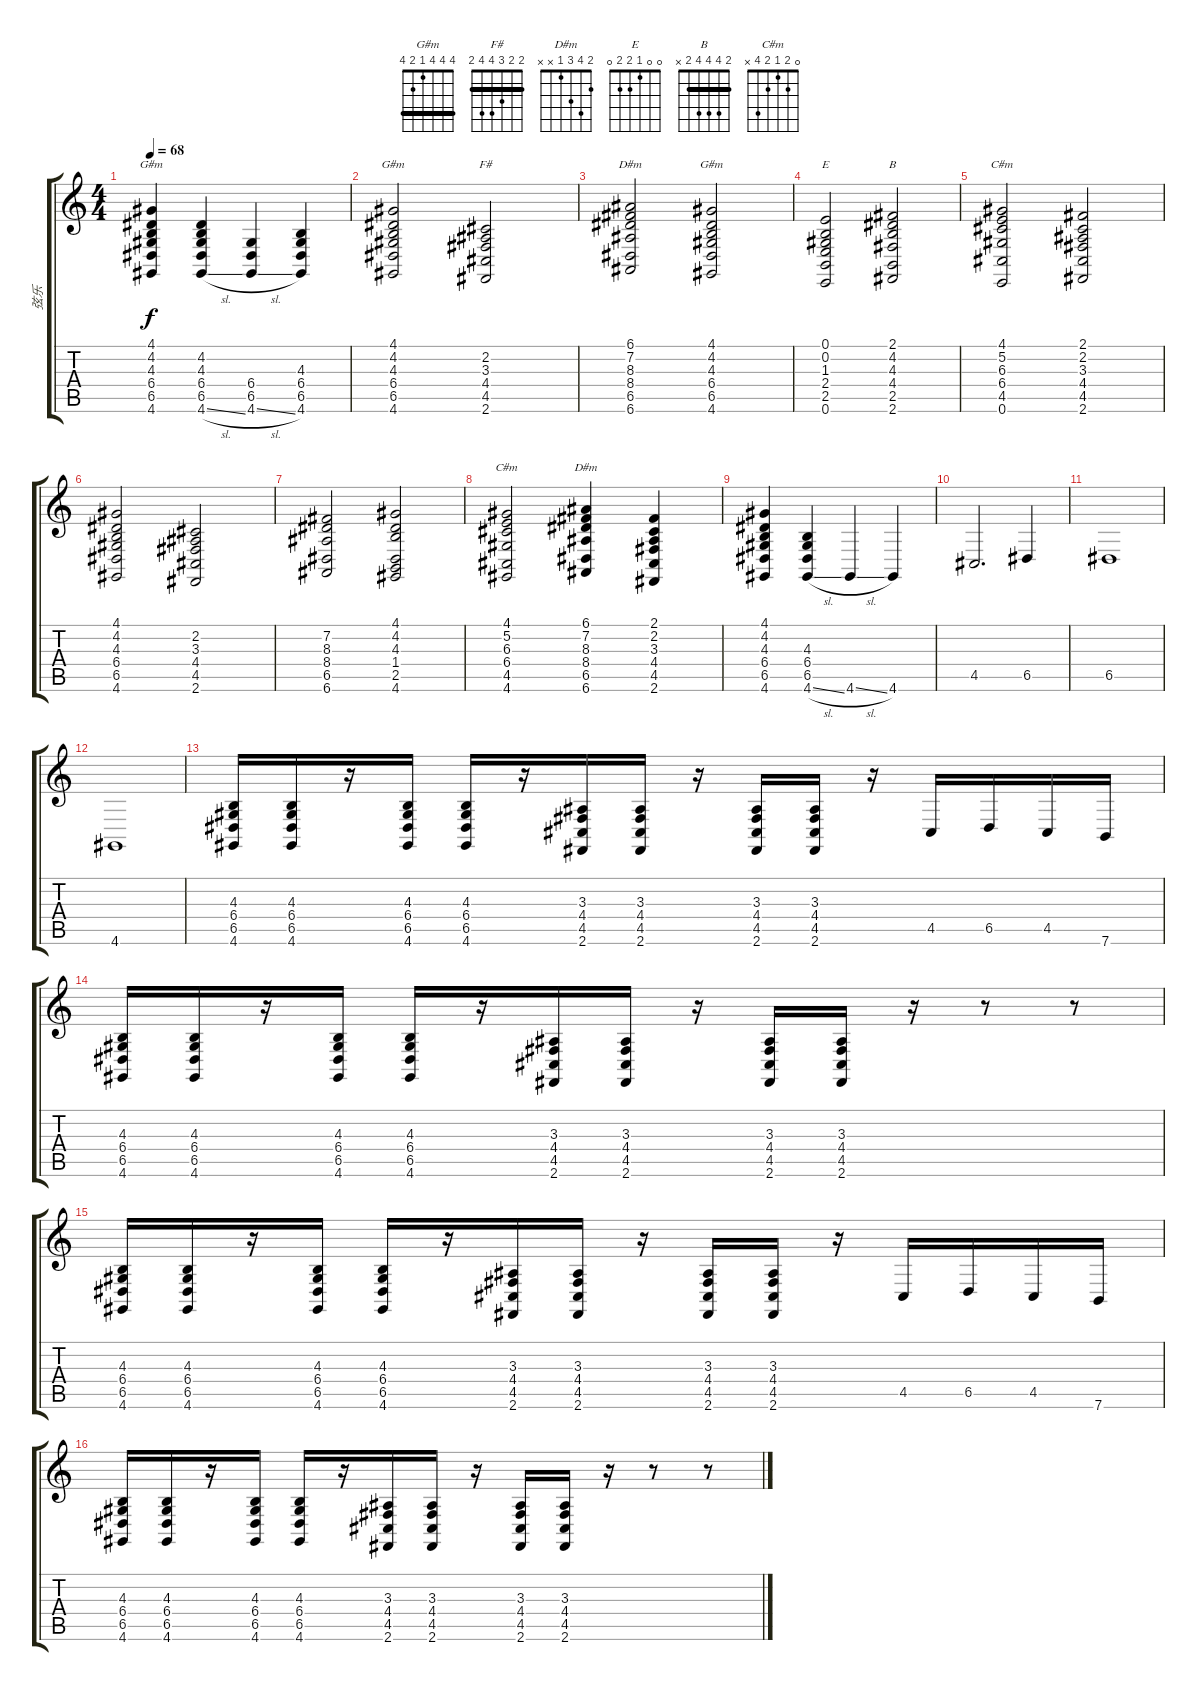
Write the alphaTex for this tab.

\track ("弦乐" "弦乐") {instrument synthstrings1}
\staff {score tabs}
\tuning (E4 B3 G3 D3 A2 E2) {hide}
\chord ("G#m" x 0 1 1 2 4)
\chord ("G#m" 4 4 4 6 6 4) {firstfret 4 barre 4}
\chord ("F#" 2 2 3 4 4 2) {barre 2}
\chord ("D#m" 6 7 8 8 6 x) {firstfret 6 barre 6}
\chord ("G#m" 4 4 4 1 2 4) {barre 4}
\chord ("E" 0 0 1 2 2 0)
\chord ("B" 2 4 4 4 2 x) {barre 2}
\chord ("C#m" 4 5 6 6 4 x) {firstfret 4 barre 4}
\chord ("C#m" 0 2 1 2 4 x)
\chord ("D#m" 2 4 3 1 x x)
\ts (4 4)
\tempo 68
\clef g2
\ks c
(4.1 4.2 4.3 6.4 6.5 4.6).4{ch "G#m" dy f} (4.2 4.3 6.4 6.5 4.6{sl}).4 (6.4 6.5 4.6{sl}).4 (4.3 6.4 6.5 4.6).4 |
(4.1 4.2 4.3 6.4 6.5 4.6).2{ch "G#m"} (2.2 3.3 4.4 4.5 2.6).2{ch "F#"} |
(6.1 7.2 8.3 8.4 6.5 6.6).2{ch "D#m"} (4.1 4.2 4.3 6.4 6.5 4.6).2{ch "G#m"} |
(0.1 0.2 1.3 2.4 2.5 0.6).2{ch "E"} (2.1 4.2 4.3 4.4 2.5 2.6).2{ch "B"} |
(4.1 5.2 6.3 6.4 4.5 0.6).2{ch "C#m"} (2.1 2.2 3.3 4.4 4.5 2.6).2 |
(4.1 4.2 4.3 6.4 6.5 4.6).2 (2.2 3.3 4.4 4.5 2.6).2 |
(7.2 8.3 8.4 6.5 6.6).2 (4.1 4.2 4.3 1.4 2.5 4.6).2 |
(4.1 5.2 6.3 6.4 4.5 4.6).2{ch "C#m"} (6.1 7.2 8.3 8.4 6.5 6.6).4{ch "D#m"} (2.1 2.2 3.3 4.4 4.5 2.6).4 |
(4.1 4.2 4.3 6.4 6.5 4.6).4 (4.3 6.4 6.5 4.6{sl}).4 4.6{sl}.4 4.6.4 |
4.5.2{d} 6.5.4 |
6.5.1 |
4.6.1 |
(4.3 6.4 6.5 4.6).16 (4.3 6.4 6.5 4.6).16 r.16 (4.3 6.4 6.5 4.6).16 (4.3 6.4 6.5 4.6).16 r.16 (3.3 4.4 4.5 2.6).16 (3.3 4.4 4.5 2.6).16 r.16 (3.3 4.4 4.5 2.6).16 (3.3 4.4 4.5 2.6).16 r.16 4.5.16 6.5.16 4.5.16 7.6.16 |
(4.3 6.4 6.5 4.6).16 (4.3 6.4 6.5 4.6).16 r.16 (4.3 6.4 6.5 4.6).16 (4.3 6.4 6.5 4.6).16 r.16 (3.3 4.4 4.5 2.6).16 (3.3 4.4 4.5 2.6).16 r.16 (3.3 4.4 4.5 2.6).16 (3.3 4.4 4.5 2.6).16 r.16 r.8 r.8 |
(4.3 6.4 6.5 4.6).16 (4.3 6.4 6.5 4.6).16 r.16 (4.3 6.4 6.5 4.6).16 (4.3 6.4 6.5 4.6).16 r.16 (3.3 4.4 4.5 2.6).16 (3.3 4.4 4.5 2.6).16 r.16 (3.3 4.4 4.5 2.6).16 (3.3 4.4 4.5 2.6).16 r.16 4.5.16 6.5.16 4.5.16 7.6.16 |
(4.3 6.4 6.5 4.6).16 (4.3 6.4 6.5 4.6).16 r.16 (4.3 6.4 6.5 4.6).16 (4.3 6.4 6.5 4.6).16 r.16 (3.3 4.4 4.5 2.6).16 (3.3 4.4 4.5 2.6).16 r.16 (3.3 4.4 4.5 2.6).16 (3.3 4.4 4.5 2.6).16 r.16 r.8 r.8
